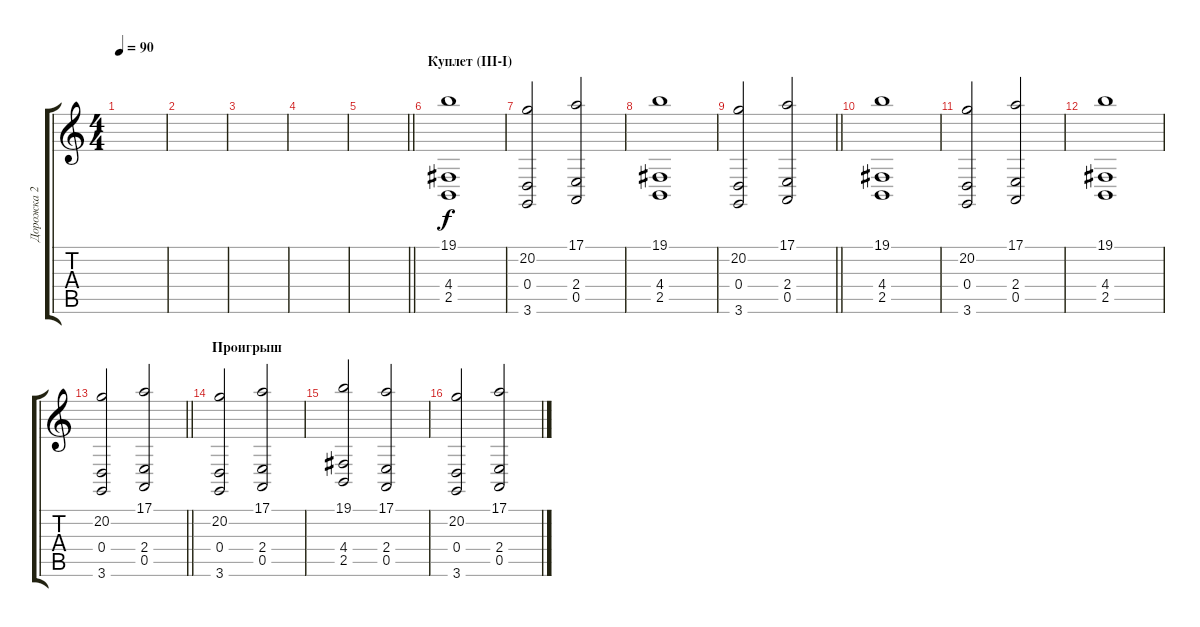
\track ("Дорожка 2" "Дорожка 2") {instrument pad2warm}
\staff {score tabs}
\tuning (E4 B3 G3 D3 A2 E2) {hide}
\ts (4 4)
\tempo 90
\clef g2
\ks c
|
|
|
|
\barLineRight lightlight
|
\section ("" "Куплет (III-I)")
(19.1 4.4 2.5).1 |
(20.2 0.4 3.6).2 (17.1 2.4 0.5).2 |
(19.1 4.4 2.5).1 |
\barLineRight lightlight
(20.2 0.4 3.6).2 (17.1 2.4 0.5).2 |
(19.1 4.4 2.5).1 |
(20.2 0.4 3.6).2 (17.1 2.4 0.5).2 |
(19.1 4.4 2.5).1 |
\barLineRight lightlight
(20.2 0.4 3.6).2 (17.1 2.4 0.5).2 |
\section ("" "Проигрыш")
(20.2 0.4 3.6).2 (17.1 2.4 0.5).2 |
(19.1 4.4 2.5).2 (17.1 2.4 0.5).2 |
(20.2 0.4 3.6).2 (17.1 2.4 0.5).2
